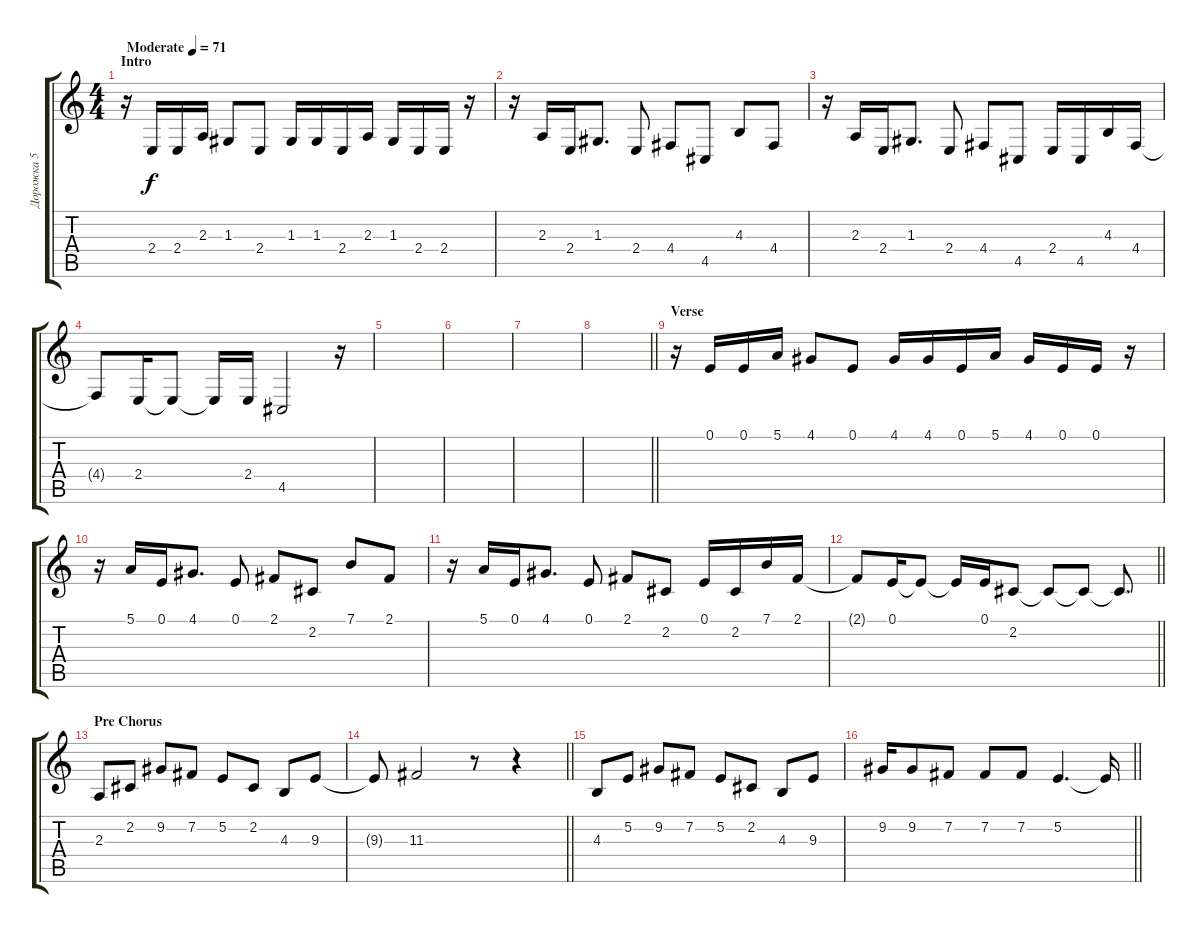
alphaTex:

\track ("Дорожка 5" "Дорожка 5") {instrument altosax}
\staff {score tabs}
\tuning (E4 B3 G3 D3 A2 E2) {hide}
\ts (4 4)
\section ("" "Intro")
\tempo (71 "Moderate")
\clef g2
\ks c
r.16{dy f instrument altosax} 2.4.16 2.4.16 2.3.16 1.3.8 2.4.8 1.3.16 1.3.16 2.4.16 2.3.16 1.3.16 2.4.16 2.4.16 r.16 |
r.16 2.3.16 2.4.16 1.3.8{d} 2.4.8 4.4.8 4.5.8 4.3.8 4.4.8 |
r.16 2.3.16 2.4.16 1.3.8{d} 2.4.8 4.4.8 4.5.8 2.4.16 4.5.16 4.3.16 4.4.16 |
4.4{t}.8 2.4.16 2.4{t}.8 2.4{t}.16 2.4.16 4.5.2 r.16 |
|
|
|
\barLineRight lightlight
|
\section ("" "Verse")
r.16 0.1.16 0.1.16 5.1.16 4.1.8 0.1.8 4.1.16 4.1.16 0.1.16 5.1.16 4.1.16 0.1.16 0.1.16 r.16 |
r.16 5.1.16 0.1.16 4.1.8{d} 0.1.8 2.1.8 2.2.8 7.1.8 2.1.8 |
r.16 5.1.16 0.1.16 4.1.8{d} 0.1.8 2.1.8 2.2.8 0.1.16 2.2.16 7.1.16 2.1.16 |
\barLineRight lightlight
2.1{t}.8 0.1.16 0.1{t}.8 0.1{t}.16 0.1.16 2.2.8 2.2{t}.8 2.2{t}.8 2.2{t}.8{d} |
\section ("" "Pre Chorus")
2.3.8 2.2.8 9.2.8 7.2.8 5.2.8 2.2.8 4.3.8 9.3.8 |
\barLineRight lightlight
9.3{t}.8 11.3.2 r.8 r.4 |
4.3.8 5.2.8 9.2.8 7.2.8 5.2.8 2.2.8 4.3.8 9.3.8 |
\barLineRight lightlight
9.2.16 9.2.8 7.2.8 7.2.8 7.2.8 5.2.4{d} 5.2{t}.16
